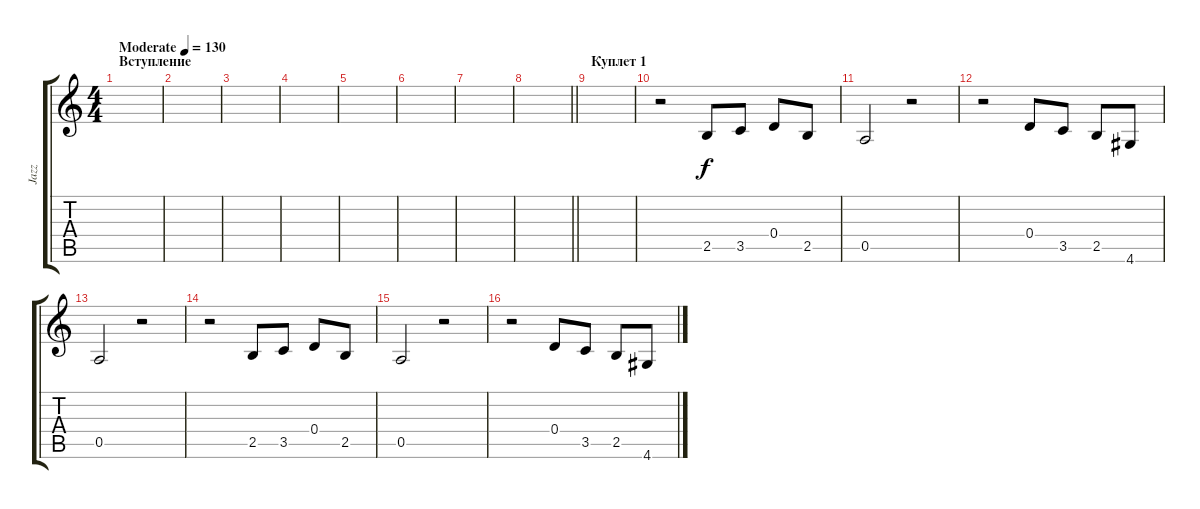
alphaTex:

\track ("Jazz " "Jazz ") {instrument electricguitarjazz}
\staff {score tabs}
\tuning (E4 B3 G3 D3 A2 E2) {hide}
\ts (4 4)
\section ("" "Вступление")
\tempo (130 "Moderate")
\clef g2
\ks c
|
|
|
|
|
|
|
\barLineRight lightlight
|
\section ("" "Куплет 1")
|
r.2 2.5.8 3.5.8 0.4.8 2.5.8 |
0.5.2 r.2 |
r.2 0.4.8 3.5.8 2.5.8 4.6.8 |
0.5.2 r.2 |
r.2 2.5.8 3.5.8 0.4.8 2.5.8 |
0.5.2 r.2 |
r.2 0.4.8 3.5.8 2.5.8 4.6.8
